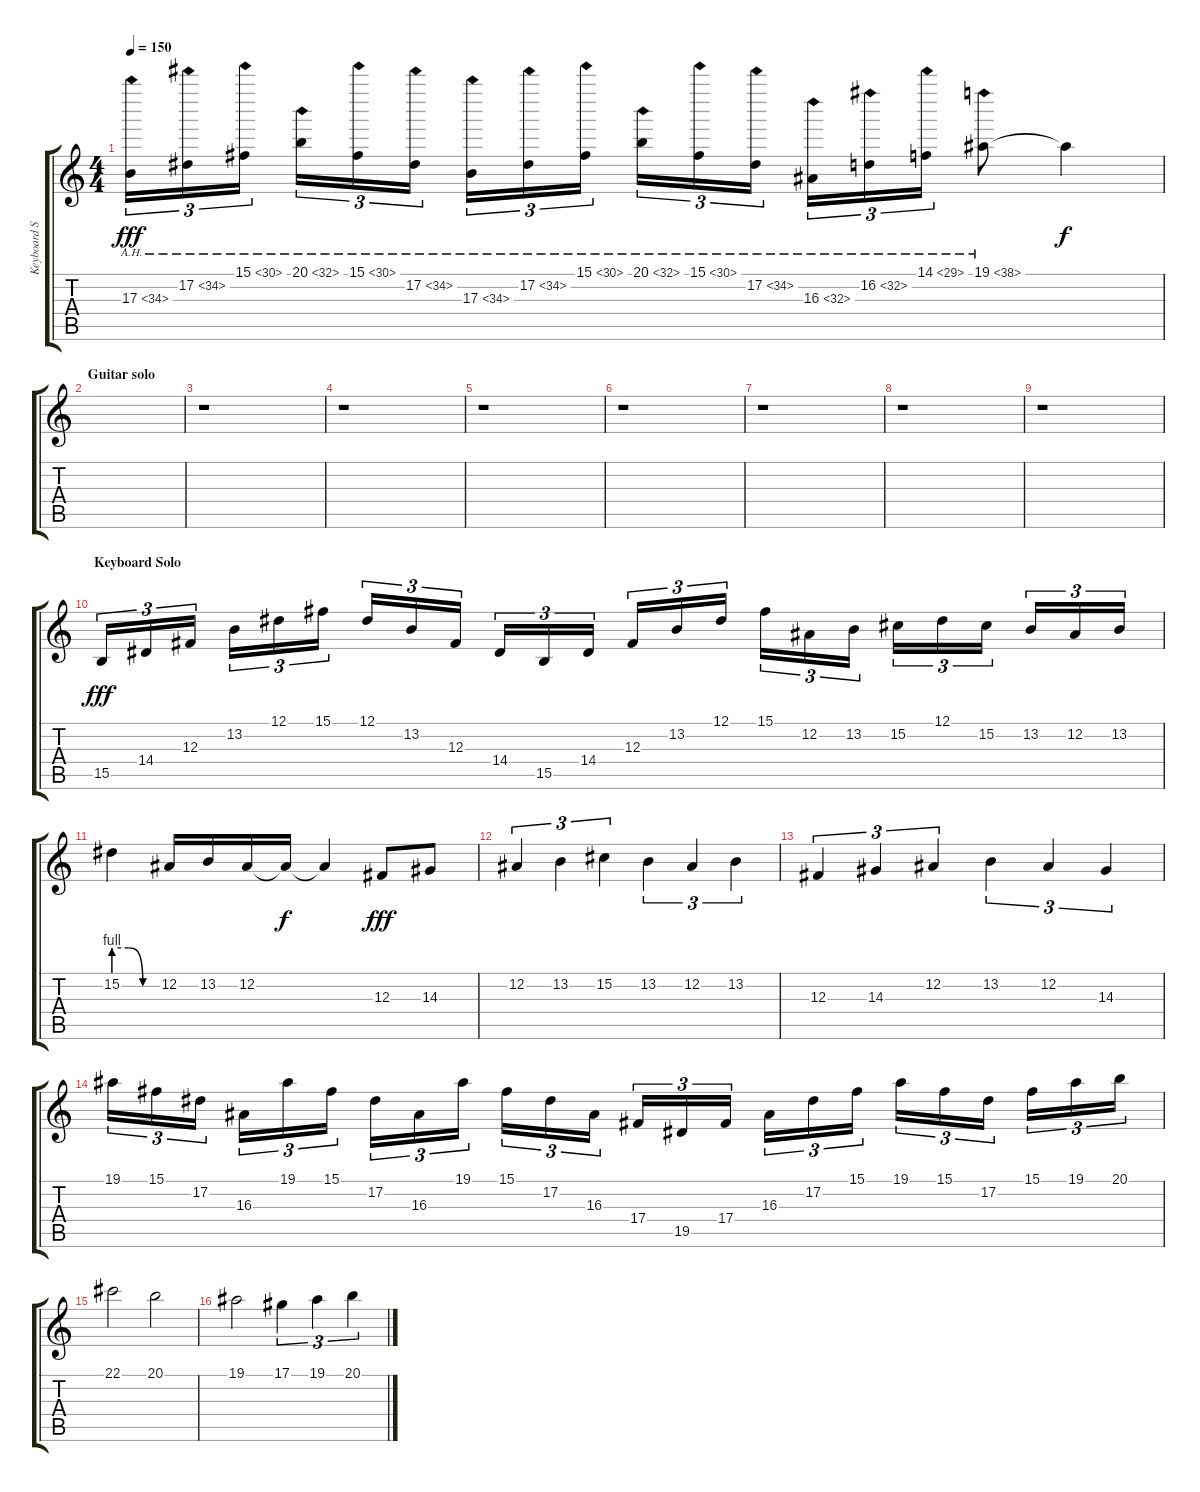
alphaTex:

\track ("Keyboard Solo" "Keyboard S") {instrument lead1square}
\staff {score tabs}
\tuning (Eb4 Bb3 Gb3 Db3 Ab2 Eb2) {hide}
\ts (4 4)
\tempo 150
\clef g2
\ks c
17.3{ah 17}.16{tu (3 2) dy fff} 17.2{ah 17}.16{tu (3 2)} 15.1{ah 15}.16{tu (3 2)} 20.1{ah 12}.16{tu (3 2)} 15.1{ah 15}.16{tu (3 2)} 17.2{ah 17}.16{tu (3 2)} 17.3{ah 17}.16{tu (3 2)} 17.2{ah 17}.16{tu (3 2)} 15.1{ah 15}.16{tu (3 2)} 20.1{ah 12}.16{tu (3 2)} 15.1{ah 15}.16{tu (3 2)} 17.2{ah 17}.16{tu (3 2)} 16.3{ah 16}.16{tu (3 2)} 16.2{ah 16}.16{tu (3 2)} 14.1{ah 15}.16{tu (3 2)} 19.1{ah 19}.8 19.1{t}.4{dy f} |
\section ("" "Guitar solo")
|
r.1 |
r.1 |
r.1 |
r.1 |
r.1 |
r.1 |
r.1 |
\section ("" "Keyboard Solo")
15.5.16{tu (3 2) dy fff} 14.4.16{tu (3 2)} 12.3.16{tu (3 2)} 13.2.16{tu (3 2)} 12.1.16{tu (3 2)} 15.1.16{tu (3 2)} 12.1.16{tu (3 2)} 13.2.16{tu (3 2)} 12.3.16{tu (3 2)} 14.4.16{tu (3 2)} 15.5.16{tu (3 2)} 14.4.16{tu (3 2)} 12.3.16{tu (3 2)} 13.2.16{tu (3 2)} 12.1.16{tu (3 2)} 15.1.16{tu (3 2)} 12.2.16{tu (3 2)} 13.2.16{tu (3 2)} 15.2.16{tu (3 2)} 12.1.16{tu (3 2)} 15.2.16{tu (3 2)} 13.2.16{tu (3 2)} 12.2.16{tu (3 2)} 13.2.16{tu (3 2)} |
15.2{be (custom 0 4 20 4 40 0 60 0)}.4 12.2.16 13.2.16 12.2.16 12.2{t}.16{dy f} 12.2{t}.4 12.3.8{dy fff} 14.3.8 |
12.2.4{tu (3 2)} 13.2.4{tu (3 2)} 15.2.4{tu (3 2)} 13.2.4{tu (3 2)} 12.2.4{tu (3 2)} 13.2.4{tu (3 2)} |
12.3.4{tu (3 2)} 14.3.4{tu (3 2)} 12.2.4{tu (3 2)} 13.2.4{tu (3 2)} 12.2.4{tu (3 2)} 14.3.4{tu (3 2)} |
19.1.16{tu (3 2)} 15.1.16{tu (3 2)} 17.2.16{tu (3 2)} 16.3.16{tu (3 2)} 19.1.16{tu (3 2)} 15.1.16{tu (3 2)} 17.2.16{tu (3 2)} 16.3.16{tu (3 2)} 19.1.16{tu (3 2)} 15.1.16{tu (3 2)} 17.2.16{tu (3 2)} 16.3.16{tu (3 2)} 17.4.16{tu (3 2)} 19.5.16{tu (3 2)} 17.4.16{tu (3 2)} 16.3.16{tu (3 2)} 17.2.16{tu (3 2)} 15.1.16{tu (3 2)} 19.1.16{tu (3 2)} 15.1.16{tu (3 2)} 17.2.16{tu (3 2)} 15.1.16{tu (3 2)} 19.1.16{tu (3 2)} 20.1.16{tu (3 2)} |
22.1.2 20.1.2 |
19.1.2 17.1.4{tu (3 2)} 19.1.4{tu (3 2)} 20.1.4{tu (3 2)}
